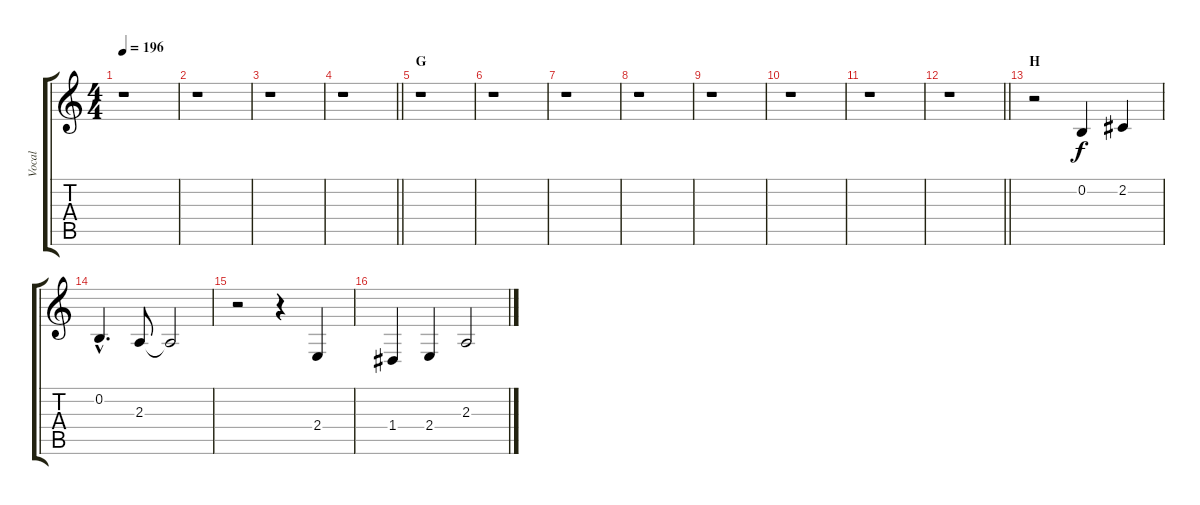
\track ("Vocal" "Vocal") {instrument baritonesax}
\staff {score tabs}
\tuning (E4 B3 G3 D3 A2 E2) {hide}
\ts (4 4)
\tempo 196
\clef g2
\ks c
r.1{dy f} |
r.1 |
r.1 |
\barLineRight lightlight
r.1 |
\section ("" "G")
r.1 |
r.1 |
r.1 |
r.1 |
r.1 |
r.1 |
r.1 |
\barLineRight lightlight
r.1 |
\section ("" "H")
r.2 0.2.4 2.2.4 |
0.2{hac}.4{d} 2.3.8 2.3{t}.2 |
r.2 r.4 2.4.4 |
1.4.4 2.4.4 2.3.2
